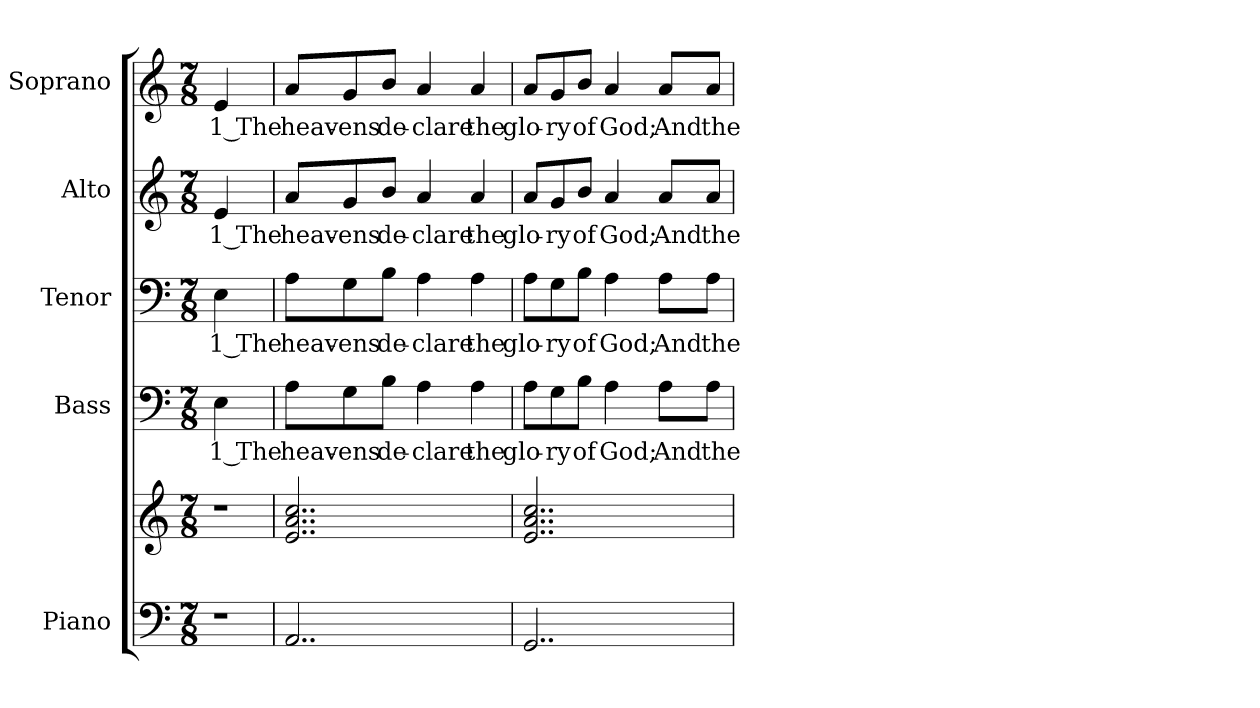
**kern	**kern	**kern	**text	**kern	**text	**kern	**text	**kern	**text
*part5	*part5	*part4	*part4	*part3	*part3	*part2	*part2	*part1	*part1
*staff6	*staff5	*staff4	*staff4	*staff3	*staff3	*staff2	*staff2	*staff1	*staff1
*I"Piano	*	*I"Bass	*	*I"Tenor	*	*I"Alto	*	*I"Soprano	*
*I'Pno.	*	*I'B.	*	*I'T.	*	*I'A.	*	*I'S.	*
!!LO:PB:g=z
*clefF4	*clefG2	*clefF4	*	*clefF4	*	*clefG2	*	*clefG2	*
*k[]	*k[]	*k[]	*	*k[]	*	*k[]	*	*k[]	*
*C:	*C:	*C:	*	*C:	*	*C:	*	*C:	*
*M7/8	*M7/8	*M7/8	*	*M7/8	*	*M7/8	*	*M7/8	*
*MM110	*MM110	*MM110	*	*MM110	*	*MM110	*	*MM110	*
=	=	=	=	=	=	=	=	=	=
!LO:N:vis=1	!LO:N:vis=1	!	!	!	!	!	!	!	!
!	!	!	!LO:LY:b:color=#000000	!	!	!	!	!	!
!	!	!	!	!	!LO:LY:b:color=#000000	!	!	!	!
!	!	!	!	!	!	!	!LO:LY:b:color=#000000	!	!
!	!	!	!	!	!	!	!	!	!LO:LY:b:color=#000000
4r	4r	4Ei\	1 The	4Ei\	1 The	4ei/	1 The	4ei/	1 The
=1	=1	=1	=1	=1	=1	=1	=1	=1	=1
!	!	!	!LO:LY:b:color=#000000	!	!	!	!	!	!
!	!	!	!	!	!LO:LY:b:color=#000000	!	!	!	!
!	!	!	!	!	!	!	!LO:LY:b:color=#000000	!	!
!	!	!	!	!	!	!	!	!	!LO:LY:b:color=#000000
2..AAi/	2..ei/ 2..ai 2..cci	8Ai\L	heav-	8Ai\L	heav-	8ai/L	heav-	8ai/L	heav-
!	!	!	!LO:LY:b:color=#000000	!	!	!	!	!	!
!	!	!	!	!	!LO:LY:b:color=#000000	!	!	!	!
!	!	!	!	!	!	!	!LO:LY:b:color=#000000	!	!
!	!	!	!	!	!	!	!	!	!LO:LY:b:color=#000000
.	.	8Gi\	-ens	8Gi\	-ens	8gi/	-ens	8gi/	-ens
!	!	!	!LO:LY:b:color=#000000	!	!	!	!	!	!
!	!	!	!	!	!LO:LY:b:color=#000000	!	!	!	!
!	!	!	!	!	!	!	!LO:LY:b:color=#000000	!	!
!	!	!	!	!	!	!	!	!	!LO:LY:b:color=#000000
.	.	8Bi\J	de-	8Bi\J	de-	8bi/J	de-	8bi/J	de-
!	!	!	!LO:LY:b:color=#000000	!	!	!	!	!	!
!	!	!	!	!	!LO:LY:b:color=#000000	!	!	!	!
!	!	!	!	!	!	!	!LO:LY:b:color=#000000	!	!
!	!	!	!	!	!	!	!	!	!LO:LY:b:color=#000000
.	.	4Ai\	-clare	4Ai\	-clare	4ai/	-clare	4ai/	-clare
!	!	!	!LO:LY:b:color=#000000	!	!	!	!	!	!
!	!	!	!	!	!LO:LY:b:color=#000000	!	!	!	!
!	!	!	!	!	!	!	!LO:LY:b:color=#000000	!	!
!	!	!	!	!	!	!	!	!	!LO:LY:b:color=#000000
.	.	4Ai\	the	4Ai\	the	4ai/	the	4ai/	the
=2	=2	=2	=2	=2	=2	=2	=2	=2	=2
!	!	!	!LO:LY:b:color=#000000	!	!	!	!	!	!
!	!	!	!	!	!LO:LY:b:color=#000000	!	!	!	!
!	!	!	!	!	!	!	!LO:LY:b:color=#000000	!	!
!	!	!	!	!	!	!	!	!	!LO:LY:b:color=#000000
2..GGi/	2..ei/ 2..ai 2..cci	8Ai\L	glo-	8Ai\L	glo-	8ai/L	glo-	8ai/L	glo-
!	!	!	!LO:LY:b:color=#000000	!	!	!	!	!	!
!	!	!	!	!	!LO:LY:b:color=#000000	!	!	!	!
!	!	!	!	!	!	!	!LO:LY:b:color=#000000	!	!
!	!	!	!	!	!	!	!	!	!LO:LY:b:color=#000000
.	.	8Gi\	-ry	8Gi\	-ry	8gi/	-ry	8gi/	-ry
!	!	!	!LO:LY:b:color=#000000	!	!	!	!	!	!
!	!	!	!	!	!LO:LY:b:color=#000000	!	!	!	!
!	!	!	!	!	!	!	!LO:LY:b:color=#000000	!	!
!	!	!	!	!	!	!	!	!	!LO:LY:b:color=#000000
.	.	8Bi\J	of	8Bi\J	of	8bi/J	of	8bi/J	of
!	!	!	!LO:LY:b:color=#000000	!	!	!	!	!	!
!	!	!	!	!	!LO:LY:b:color=#000000	!	!	!	!
!	!	!	!	!	!	!	!LO:LY:b:color=#000000	!	!
!	!	!	!	!	!	!	!	!	!LO:LY:b:color=#000000
.	.	4Ai\	God;	4Ai\	God;	4ai/	God;	4ai/	God;
!	!	!	!LO:LY:b:color=#000000	!	!	!	!	!	!
!	!	!	!	!	!LO:LY:b:color=#000000	!	!	!	!
!	!	!	!	!	!	!	!LO:LY:b:color=#000000	!	!
!	!	!	!	!	!	!	!	!	!LO:LY:b:color=#000000
.	.	8Ai\L	And	8Ai\L	And	8ai/L	And	8ai/L	And
!	!	!	!LO:LY:b:color=#000000	!	!	!	!	!	!
!	!	!	!	!	!LO:LY:b:color=#000000	!	!	!	!
!	!	!	!	!	!	!	!LO:LY:b:color=#000000	!	!
!	!	!	!	!	!	!	!	!	!LO:LY:b:color=#000000
.	.	8Ai\J	the	8Ai\J	the	8ai/J	the	8ai/J	the
=	=	=	=	=	=	=	=	=	=
*-	*-	*-	*-	*-	*-	*-	*-	*-	*-
